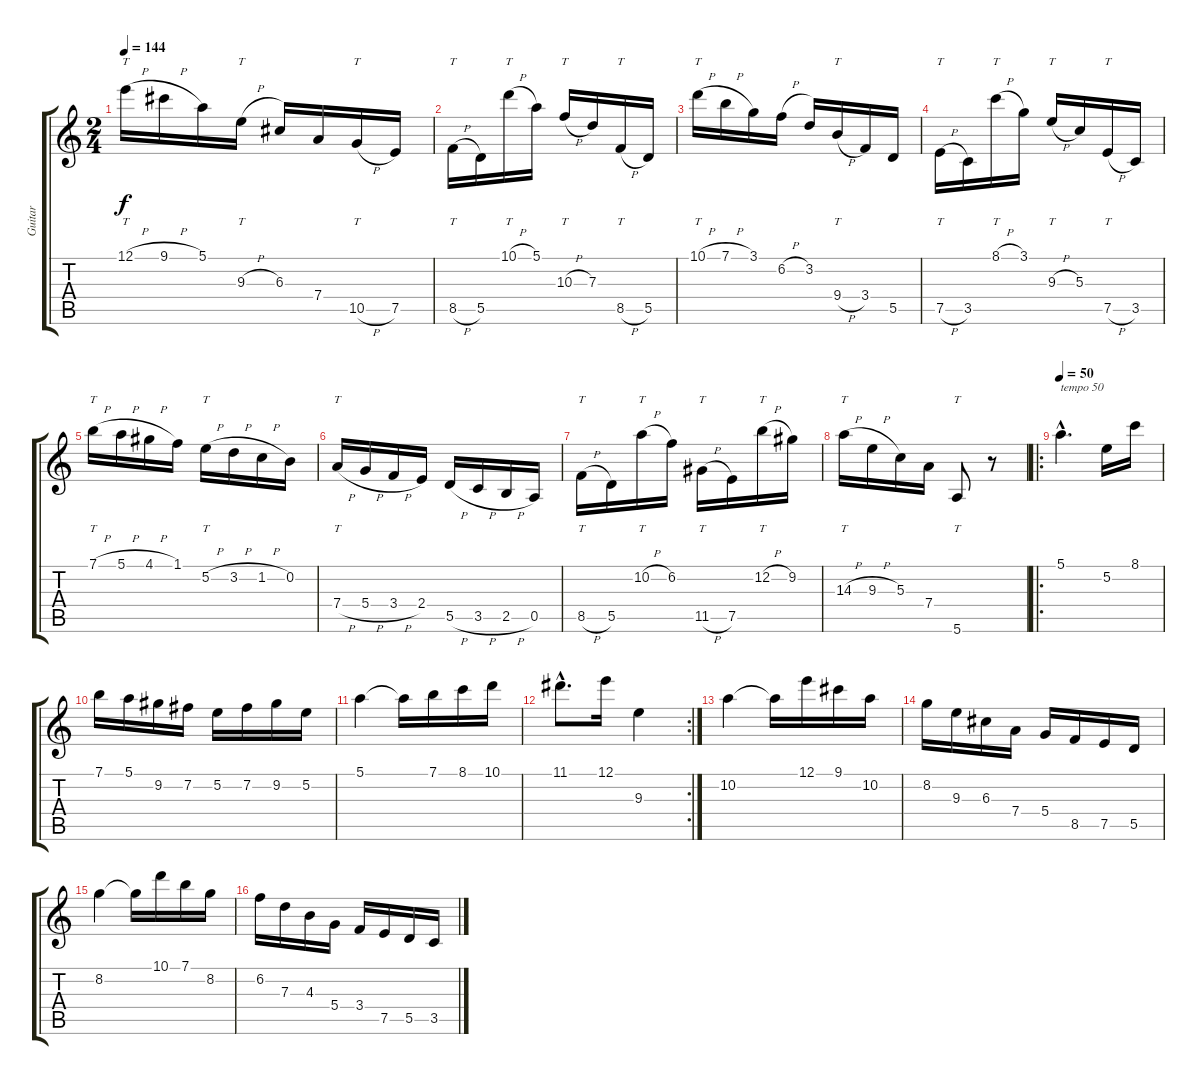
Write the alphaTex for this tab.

\track ("Guitar" "Guitar") {instrument acousticguitarnylon}
\staff {score tabs}
\tuning (E4 B3 G3 D3 A2 E2) {hide}
\ts (2 4)
\tempo 144
\clef g2
\ks c
12.1{h}.16{tt dy f} 9.1{h}.16 5.1.16 9.3{h}.16{tt} 6.3.16 7.4.16 10.5{h}.16{tt} 7.5.16 |
8.5{h}.16{tt} 5.5.16 10.1{h}.16{tt} 5.1.16 10.3{h}.16{tt} 7.3.16 8.5{h}.16{tt} 5.5.16 |
10.1{h}.16{tt} 7.1{h}.16 3.1.16 6.2{h}.16 3.2.16 9.4{h}.16{tt} 3.4.16 5.5.16 |
7.5{h}.16{tt} 3.5.16 8.1{h}.16{tt} 3.1.16 9.3{h}.16{tt} 5.3.16 7.5{h}.16{tt} 3.5.16 |
7.1{h}.16{tt} 5.1{h}.16 4.1{h}.16 1.1.16 5.2{h}.16{tt} 3.2{h}.16 1.2{h}.16 0.2.16 |
7.4{h}.16{tt} 5.4{h}.16 3.4{h}.16 2.4.16 5.5{h}.16 3.5{h}.16 2.5{h}.16 0.5.16 |
8.5{h}.16{tt} 5.5.16 10.2{h}.16{tt} 6.2.16 11.5{h}.16{tt} 7.5.16 12.2{h}.16{tt} 9.2.16 |
14.3{h}.16{tt} 9.3{h}.16 5.3.16 7.4.16 5.6.8{tt} r.8 |
\ro
\tempo 50
5.1{hac}.4{d txt "tempo 50"} 5.2.16 8.1.16 |
7.1.16 5.1.16 9.2.16 7.2.16 5.2.16 7.2.16 9.2.16 5.2.16 |
5.1.4 5.1{t}.16 7.1.16 8.1.16 10.1.16 |
\rc 2
11.1{hac}.8{d} 12.1.16 9.3.4 |
10.2.4 10.2{t}.16 12.1.16 9.1.16 10.2.16 |
8.2.16 9.3.16 6.3.16 7.4.16 5.4.16 8.5.16 7.5.16 5.5.16 |
8.2.4 8.2{t}.16 10.1.16 7.1.16 8.2.16 |
6.2.16 7.3.16 4.3.16 5.4.16 3.4.16 7.5.16 5.5.16 3.5.16
